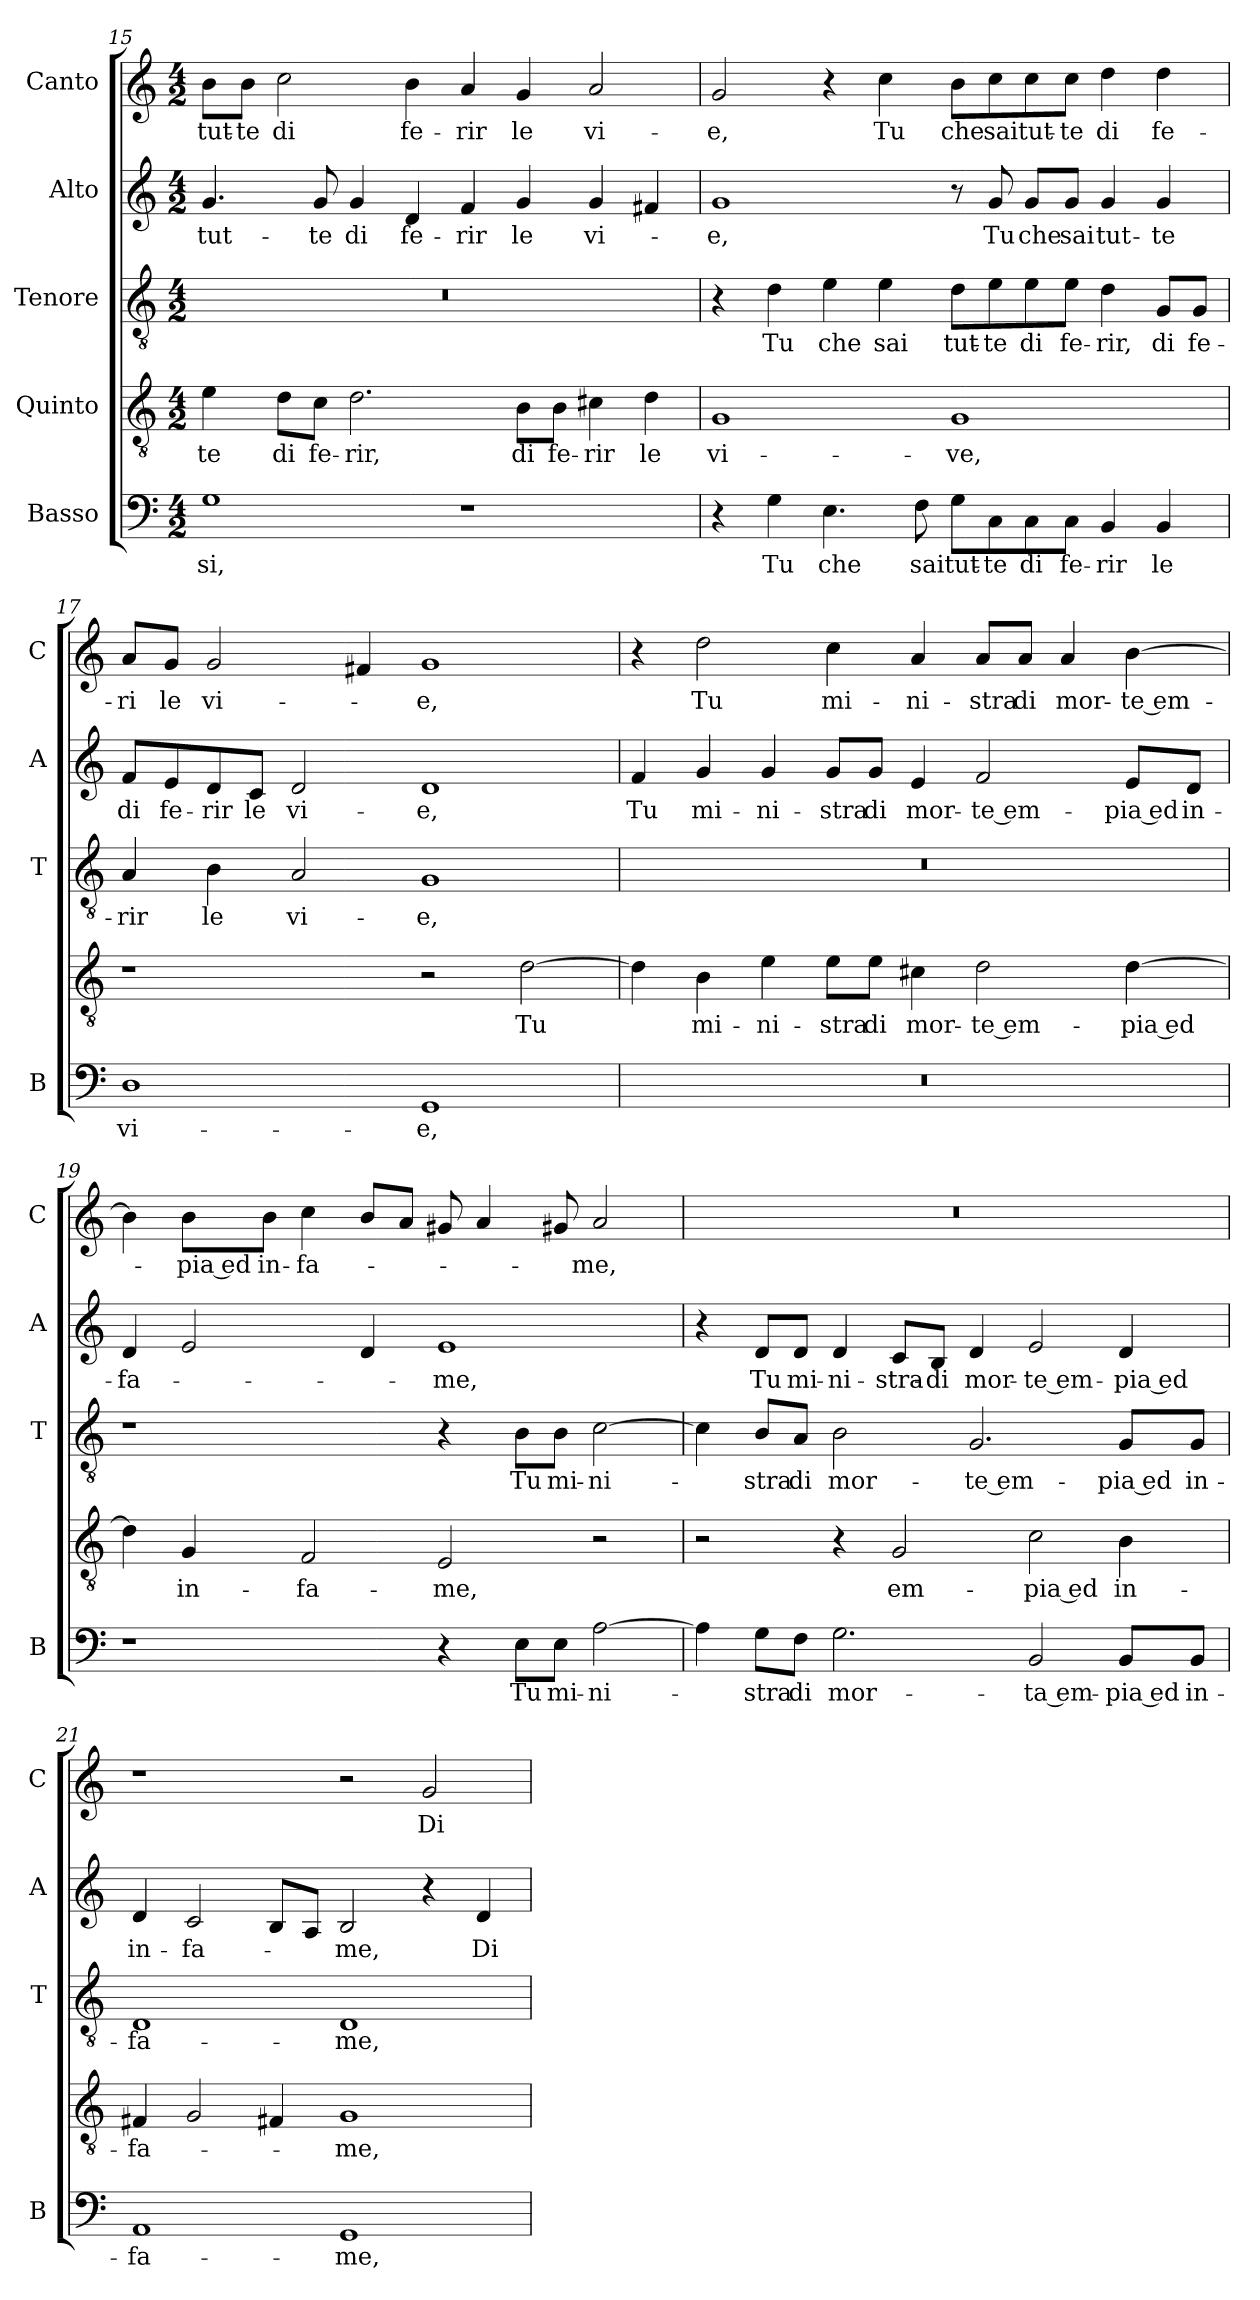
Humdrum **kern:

**kern	**text	**kern	**text	**kern	**text	**kern	**text	**kern	**text
*part5	*part5	*part4	*part4	*part3	*part3	*part2	*part2	*part1	*part1
*staff5	*staff5	*staff4	*staff4	*staff3	*staff3	*staff2	*staff2	*staff1	*staff1
*I"Basso	*	*I"Quinto	*	*I"Tenore	*	*I"Alto	*	*I"Canto	*
*I'B	*	*	*	*I'T	*	*I'A	*	*I'C	*
*clefF4	*	*clefGv2	*	*clefGv2	*	*clefG2	*	*clefG2	*
*k[]	*	*k[]	*	*k[]	*	*k[]	*	*k[]	*
*M4/2	*	*M4/2	*	*M4/2	*	*M4/2	*	*M4/2	*
=15	=15	=15	=15	=15	=15	=15	=15	=15	=15
1G	-si,	4e	-te	0r	.	4.g	tut-	8bL	tut-
.	.	.	.	.	.	.	.	8bJ	-te
.	.	8dL	di	.	.	.	.	2cc	di
.	.	8cJ	fe-	.	.	8g	-te	.	.
.	.	2.d	-rir,	.	.	4g	di	.	.
.	.	.	.	.	.	4d	fe-	4b	fe-
1r	.	.	.	.	.	4f	-rir	4a	-rir
.	.	8BL	di	.	.	4g	le	4g	le
.	.	8BJ	fe-	.	.	.	.	.	.
.	.	4c#X	-rir	.	.	4g	vi-	2a	vi-
.	.	4d	le	.	.	4f#X	.	.	.
=16	=16	=16	=16	=16	=16	=16	=16	=16	=16
4r	.	1G	vi-	4r	.	1g	-e,	2g	-e,
4G	Tu	.	.	4d	Tu	.	.	.	.
4.E	che	.	.	4e	che	.	.	4r	.
.	.	.	.	4e	sai	.	.	4cc	Tu
8F	sai	.	.	.	.	.	.	.	.
8GL	tut-	1G	-ve,	8dL	tut-	8r	.	8bL	che
8C	-te	.	.	8e	-te	8g	Tu	8cc	sai
8C	di	.	.	8e	di	8gL	che	8cc	tut-
8CJ	fe-	.	.	8eJ	fe-	8gJ	sai	8ccJ	-te
4BB	-rir	.	.	4d	-rir,	4g	tut-	4dd	di
4BB	le	.	.	8GL	di	4g	-te	4dd	fe-
.	.	.	.	8GJ	fe-	.	.	.	.
=17	=17	=17	=17	=17	=17	=17	=17	=17	=17
1D	vi-	1r	.	4A	-rir	8fL	di	8aL	-ri
.	.	.	.	.	.	8e	fe-	8gJ	le
.	.	.	.	4B	le	8d	-rir	2g	vi-
.	.	.	.	.	.	8cJ	le	.	.
.	.	.	.	2A	vi-	2d	vi-	.	.
.	.	.	.	.	.	.	.	4f#X	.
1GG	-e,	2r	.	1G	-e,	1d	-e,	1g	-e,
.	.	[2d	Tu	.	.	.	.	.	.
=18	=18	=18	=18	=18	=18	=18	=18	=18	=18
0r	.	4d]	.	0r	.	4f	Tu	4r	.
.	.	4B	mi-	.	.	4g	mi-	2dd	Tu
.	.	4e	-ni-	.	.	4g	-ni-	.	.
.	.	8eL	-stra	.	.	8gL	-stra	4cc	mi-
.	.	8eJ	di	.	.	8gJ	di	.	.
.	.	4c#X	mor-	.	.	4e	mor-	4a	-ni-
.	.	2d	-te em-	.	.	2f	-te em-	8aL	-stra
.	.	.	.	.	.	.	.	8aJ	di
.	.	.	.	.	.	.	.	4a	mor-
.	.	[4d	-pia ed	.	.	8eL	-pia ed	[4b	-te em-
.	.	.	.	.	.	8dJ	in-	.	.
=19	=19	=19	=19	=19	=19	=19	=19	=19	=19
1r	.	4d]	.	1r	.	4d	-fa-	4b]	.
.	.	4G	in-	.	.	2e	.	8bL	-pia ed
.	.	.	.	.	.	.	.	8bJ	in-
.	.	2F	-fa-	.	.	.	.	4cc	-fa-
.	.	.	.	.	.	4d	.	8bL	.
.	.	.	.	.	.	.	.	8aJ	.
4r	.	2E	-me,	4r	.	1e	-me,	8g#X	.
.	.	.	.	.	.	.	.	4a	.
8EL	Tu	.	.	8BL	Tu	.	.	.	.
8EJ	mi-	.	.	8BJ	mi-	.	.	8g#X	.
[2A	-ni-	2r	.	[2c	-ni-	.	.	2a	-me,
=20	=20	=20	=20	=20	=20	=20	=20	=20	=20
4A]	.	2r	.	4c]	.	4r	.	0r	.
8GL	-stra	.	.	8BL	-stra	8dL	Tu	.	.
8FJ	di	.	.	8AJ	di	8dJ	mi-	.	.
2.G	mor-	4r	.	2B	mor-	4d	-ni-	.	.
.	.	2G	em-	.	.	8cL	-stra-	.	.
.	.	.	.	.	.	8BJ	-di	.	.
.	.	.	.	2.G	-te em-	4d	mor-	.	.
2BB	-ta em-	2c	-pia ed	.	.	2e	-te em-	.	.
8BBL	-pia ed	4B	in-	8GL	-pia ed	4d	-pia ed	.	.
8BBJ	in-	.	.	8GJ	in-	.	.	.	.
=21	=21	=21	=21	=21	=21	=21	=21	=21	=21
1AA	-fa-	4F#X	-fa-	1D	-fa-	4d	in-	1r	.
.	.	2G	.	.	.	2c	-fa-	.	.
.	.	4F#X	.	.	.	8BL	.	.	.
.	.	.	.	.	.	8AJ	.	.	.
1GG	-me,	1G	-me,	1D	-me,	2B	-me,	2r	.
.	.	.	.	.	.	4r	.	2g	Di
.	.	.	.	.	.	4d	Di	.	.
=	=	=	=	=	=	=	=	=	=
*-	*-	*-	*-	*-	*-	*-	*-	*-	*-
